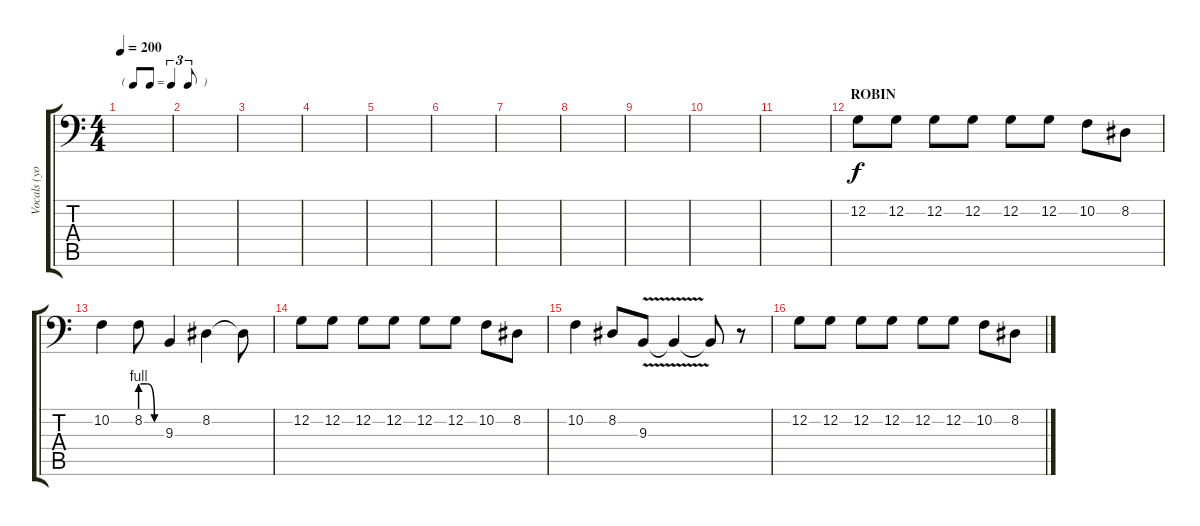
\track ("Vocals (your mom)" "Vocals (yo") {instrument lead2sawtooth}
\staff {score tabs}
\tuning (C3 G2 D2 A1 E1 B0) {hide}
\ts (4 4)
\tf triplet8th
\tempo 200
\clef f4
\ks c
|
|
|
|
|
|
|
|
|
|
|
\section ("" "ROBIN")
12.2.8 12.2.8 12.2.8 12.2.8 12.2.8 12.2.8 10.2.8 8.2.8 |
10.2.4 8.2{be (custom 0 4 20 4 40 0 60 0)}.8 9.3.4 8.2.4 8.2{t}.8 |
12.2.8 12.2.8 12.2.8 12.2.8 12.2.8 12.2.8 10.2.8 8.2.8 |
10.2.4 8.2.8 9.3{v}.8 9.3{t}.4 9.3{t}.8 r.8 |
12.2.8 12.2.8 12.2.8 12.2.8 12.2.8 12.2.8 10.2.8 8.2.8
